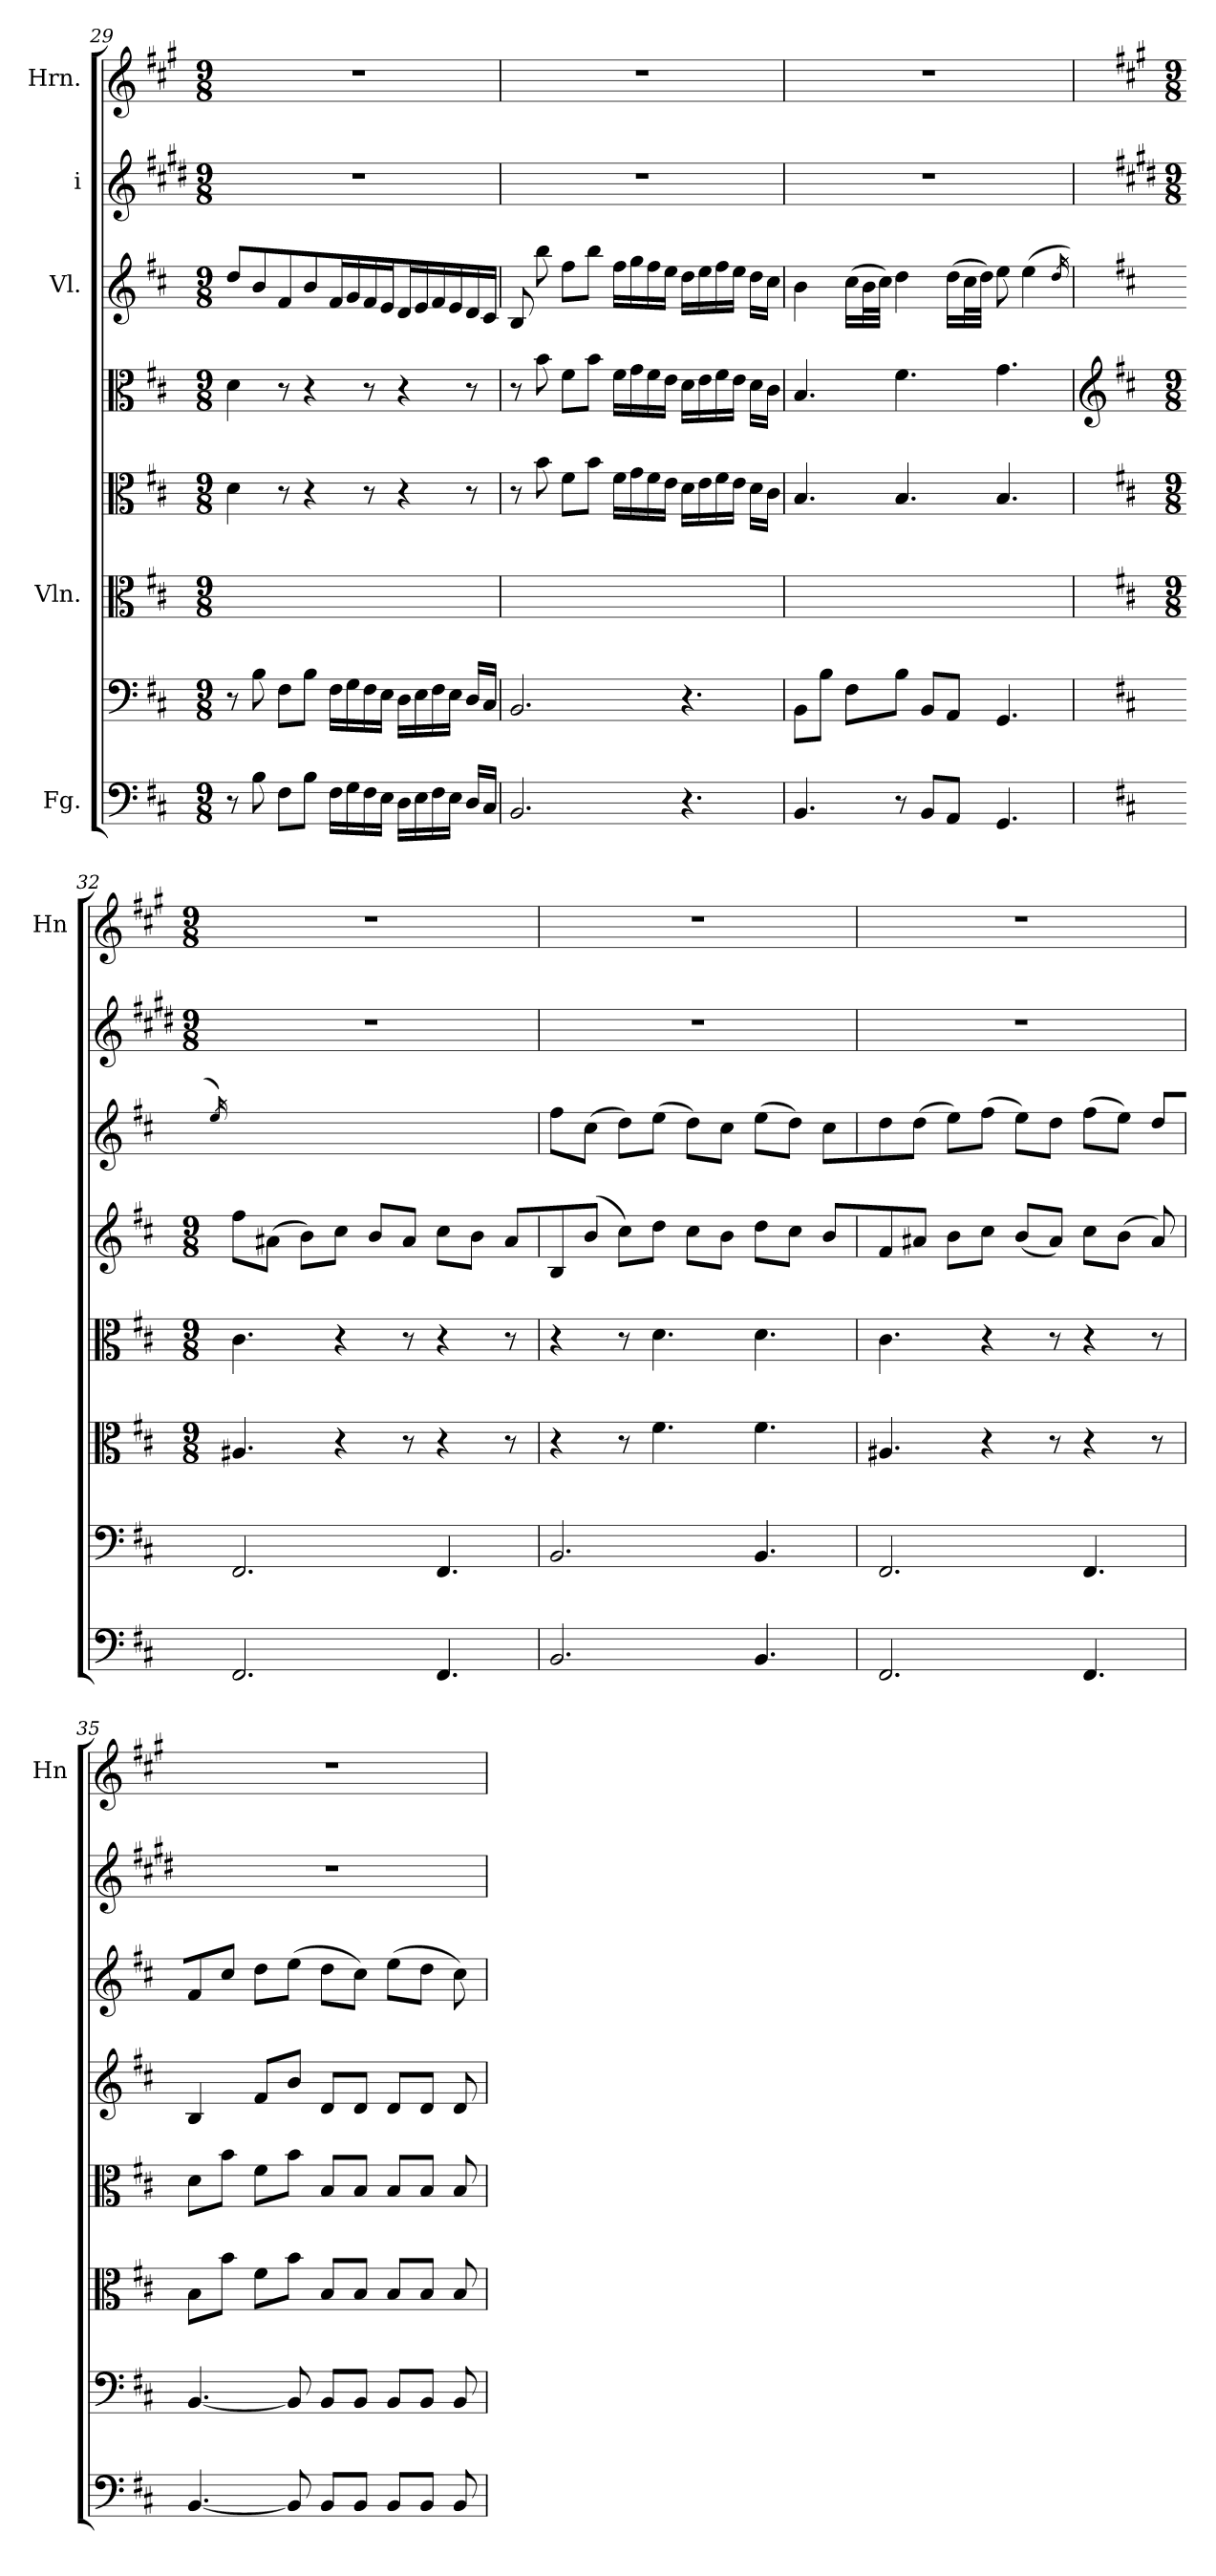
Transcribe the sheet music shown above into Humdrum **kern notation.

**kern	**kern	**kern	**kern	**kern	**kern	**kern	**kern
*part5	*part5	*part4	*part4	*part4	*part3	*part2	*part1
*staff8	*staff7	*staff6	*staff5	*staff4	*staff3	*staff2	*staff1
*I"Fg.	*	*I"Vln.	*	*	*I"Vl.	*I"i	*I"Hrn.
*	*	*	*	*	*	*	*I'Hn
*clefF4	*clefF4	*clefC3	*clefC3	*clefC3	*clefG2	*clefG2	*clefG2
*	*	*	*	*	*	*ITrd1c2	*ITrd4c7
*k[f#c#]	*k[f#c#]	*k[f#c#]	*k[f#c#]	*k[f#c#]	*k[f#c#]	*k[f#c#]	*k[f#c#]
*D:	*D:	*D:	*D:	*D:	*D:	*D:	*D:
*M9/8	*M9/8	*M9/8	*M9/8	*M9/8	*M9/8	*M9/8	*M9/8
=29	=29	=29	=29	=29	=29	=29	=29
8r	8r	1ryy	4d	4d	8dd	8%9r	8%9r
8B	8B	.	.	.	8bJ	.	.
8F#L	8F#L	.	8r	8r	8f#L	.	.
8BJ	8BJ	.	4r	4r	8bJ	.	.
16F#LL	16F#LL	.	.	.	16f#LL	.	.
16G	16G	.	.	.	16g	.	.
16F#	16F#	.	8r	8r	16f#	.	.
16EJJ	16EJJ	.	.	.	16eJJ	.	.
16DLL	16DLL	.	4r	4r	16dLL	.	.
16E	16E	.	.	.	16e	.	.
16F#	16F#	.	.	.	16f#	.	.
16EJJ	16EJJ	.	.	.	16eJJ	.	.
16DLL	16DLL	8ryy	8r	8r	16dLL	.	.
16C#JJ	16C#JJ	.	.	.	16c#	.	.
=30	=30	=30	=30	=30	=30	=30	=30
2.BB	2.BB	1ryy	8r	8r	8B	8%9r	8%9r
.	.	.	8b	8b	8bbJ	.	.
.	.	.	8f#L	8f#L	8ff#L	.	.
.	.	.	8bJ	8bJ	8bbJ	.	.
.	.	.	16f#LL	16f#LL	16ff#LL	.	.
.	.	.	16g	16g	16gg	.	.
.	.	.	16f#	16f#	16ff#	.	.
.	.	.	16eJJ	16eJJ	16eeJJ	.	.
4.r	4.r	.	16dLL	16dLL	16ddLL	.	.
.	.	.	16e	16e	16ee	.	.
.	.	.	16f#	16f#	16ff#	.	.
.	.	.	16eJJ	16eJJ	16eeJJ	.	.
.	.	8ryy	16dLL	16dLL	16ddLL	.	.
.	.	.	16c#JJ	16c#JJ	16cc#JJ	.	.
=31	=31	=31	=31	=31	=31	=31	=31
4.BB	8BBL	1ryy	4.B	4.B	4b	8%9r	8%9r
.	8BJ	.	.	.	.	.	.
.	8F#L	.	.	.	(>16cc#LL	.	.
.	.	.	.	.	32bL	.	.
.	.	.	.	.	32cc#JJJ)	.	.
8r	8BJ	.	4.B	4.f#	4dd	.	.
8BBL	8BBL	.	.	.	.	.	.
8AAJ	8AAJ	.	.	.	(>16ddLL	.	.
.	.	.	.	.	32cc#L	.	.
.	.	.	.	.	32ddJJJ)	.	.
4.GG	4.GG	.	4.B	4.g	8ee	.	.
.	.	.	.	.	(<4ee	.	.
.	.	8ryy	.	.	.	.	.
.	.	.	.	.	16qdd/LL	.	.
!!LO:LB:g=z
=32	=32	=32	=32	=32	=32	=32	=32
*	*	*	*	*clefG2	*	*	*
*	*	*k[f#c#]	*k[f#c#]	*k[f#c#]	*	*	*
*	*	*D:	*D:	*D:	*	*	*
*	*	*M9/8	*M9/8	*M9/8	*	*M9/8	*M9/8
.	.	.	.	.	16qee/JJ)	.	.
2.FF#	2.FF#	4.A#X	4.c#	8ff#L	1ryy	8%9r	8%9r
.	.	.	.	(>8a#XJ	.	.	.
.	.	.	.	8bL)	.	.	.
.	.	4r	4r	8cc#J	.	.	.
.	.	.	.	8bL	.	.	.
.	.	8r	8r	8a#J	.	.	.
4.FF#	4.FF#	4r	4r	8cc#L	.	.	.
.	.	.	.	8bJ	.	.	.
.	.	8r	8r	8a#L	8ryy	.	.
!!LO:LB:g=z
=33	=33	=33	=33	=33	=33	=33	=33
2.BB	2.BB	4r	4r	8B	8ff#L	8%9r	8%9r
.	.	.	.	(8bJ	(>8cc#J	.	.
.	.	8r	8r	8cc#L)	8ddL)	.	.
.	.	4.f#	4.d	8ddJ	(>8eeJ	.	.
.	.	.	.	8cc#L	8ddL)	.	.
.	.	.	.	8bJ	8cc#J	.	.
4.BB	4.BB	4.f#	4.d	8ddL	(>8eeL	.	.
.	.	.	.	8cc#J	8ddJ)	.	.
.	.	.	.	8bL	8cc#L	.	.
=34	=34	=34	=34	=34	=34	=34	=34
2.FF#	2.FF#	4.A#X	4.c#	8f#	8dd	8%9r	8%9r
.	.	.	.	8a#XJ	(>8ddJ	.	.
.	.	.	.	8bL	8eeL)	.	.
.	.	4r	4r	8cc#J	(>8ff#J	.	.
.	.	.	.	(8bL	8eeL)	.	.
.	.	8r	8r	8a#J)	8ddJ	.	.
4.FF#	4.FF#	4r	4r	8cc#L	(>8ff#L	.	.
.	.	.	.	(8bJ	8eeJ)	.	.
.	.	8r	8r	8a#)	8ddL	.	.
=35	=35	=35	=35	=35	=35	=35	=35
[4.BB	[4.BB	8BL	8d	4B	8f#	8%9r	8%9r
.	.	8bJ	8bJ	.	8cc#J	.	.
.	.	8f#L	8f#L	8f#L	8ddL	.	.
8BB]	8BB]	8bJ	8bJ	8bJ	(>8eeJ	.	.
8BBL	8BBL	8BL	8BL	8dL	8ddL	.	.
8BBJ	8BBJ	8BJ	8BJ	8dJ	8cc#J)	.	.
8BBL	8BBL	8BL	8BL	8dL	(>8eeL	.	.
8BBJ	8BBJ	8BJ	8BJ	8dJ	8ddJ	.	.
8BB	8BB	8B	8B	8dL	8cc#L)	.	.
=	=	=	=	=	=	=	=
*-	*-	*-	*-	*-	*-	*-	*-
